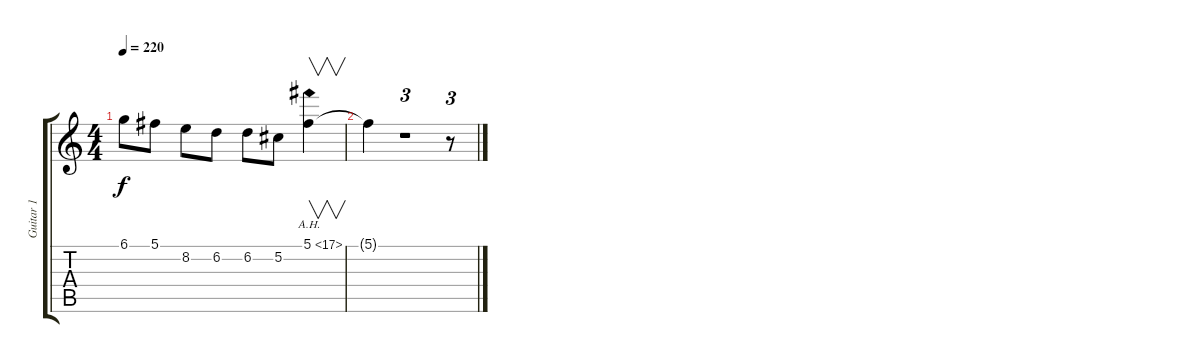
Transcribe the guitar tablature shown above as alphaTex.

\track ("Guitar 1" "Guitar 1") {instrument distortionguitar}
\staff {score tabs}
\tuning (Db4 Ab3 E3 B2 Gb2 B1) {hide}
\ts (4 4)
\tempo 220
\clef g2
\ks c
6.1.8{dy f} 5.1.8 8.2.8 6.2.8 6.2.8 5.2.8 5.1{ah 12}.4{v instrument guitarharmonics} |
5.1{t}.4 r.1{tu (3 2)} r.8{tu (3 2) instrument distortionguitar}
